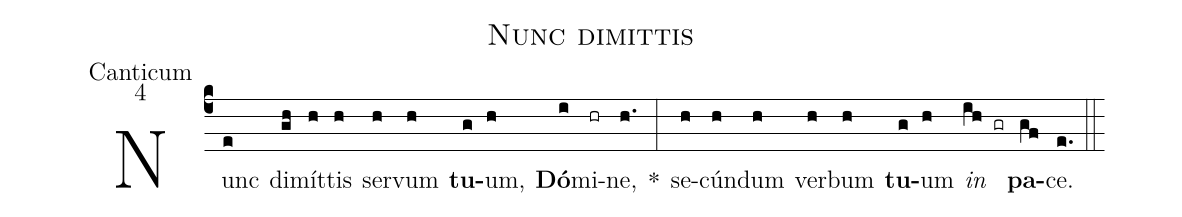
name:Nunc dimittis;
office-part:Canticum;
mode:4;
%%
(c4) Nunc(e) di(gh)mít(h)tis(h) ser(h)vum(h) <b>tu(g)</b>um,(h) <b>Dó(i)</b>mi(hr)ne,(h.) *(:) se(h)cún(h)dum(h) ver(h)bum(h) <b>tu(g)</b>um(h) <i>in</i>(ih gr) <b>pa(gf)</b>ce.(e.) (::)
